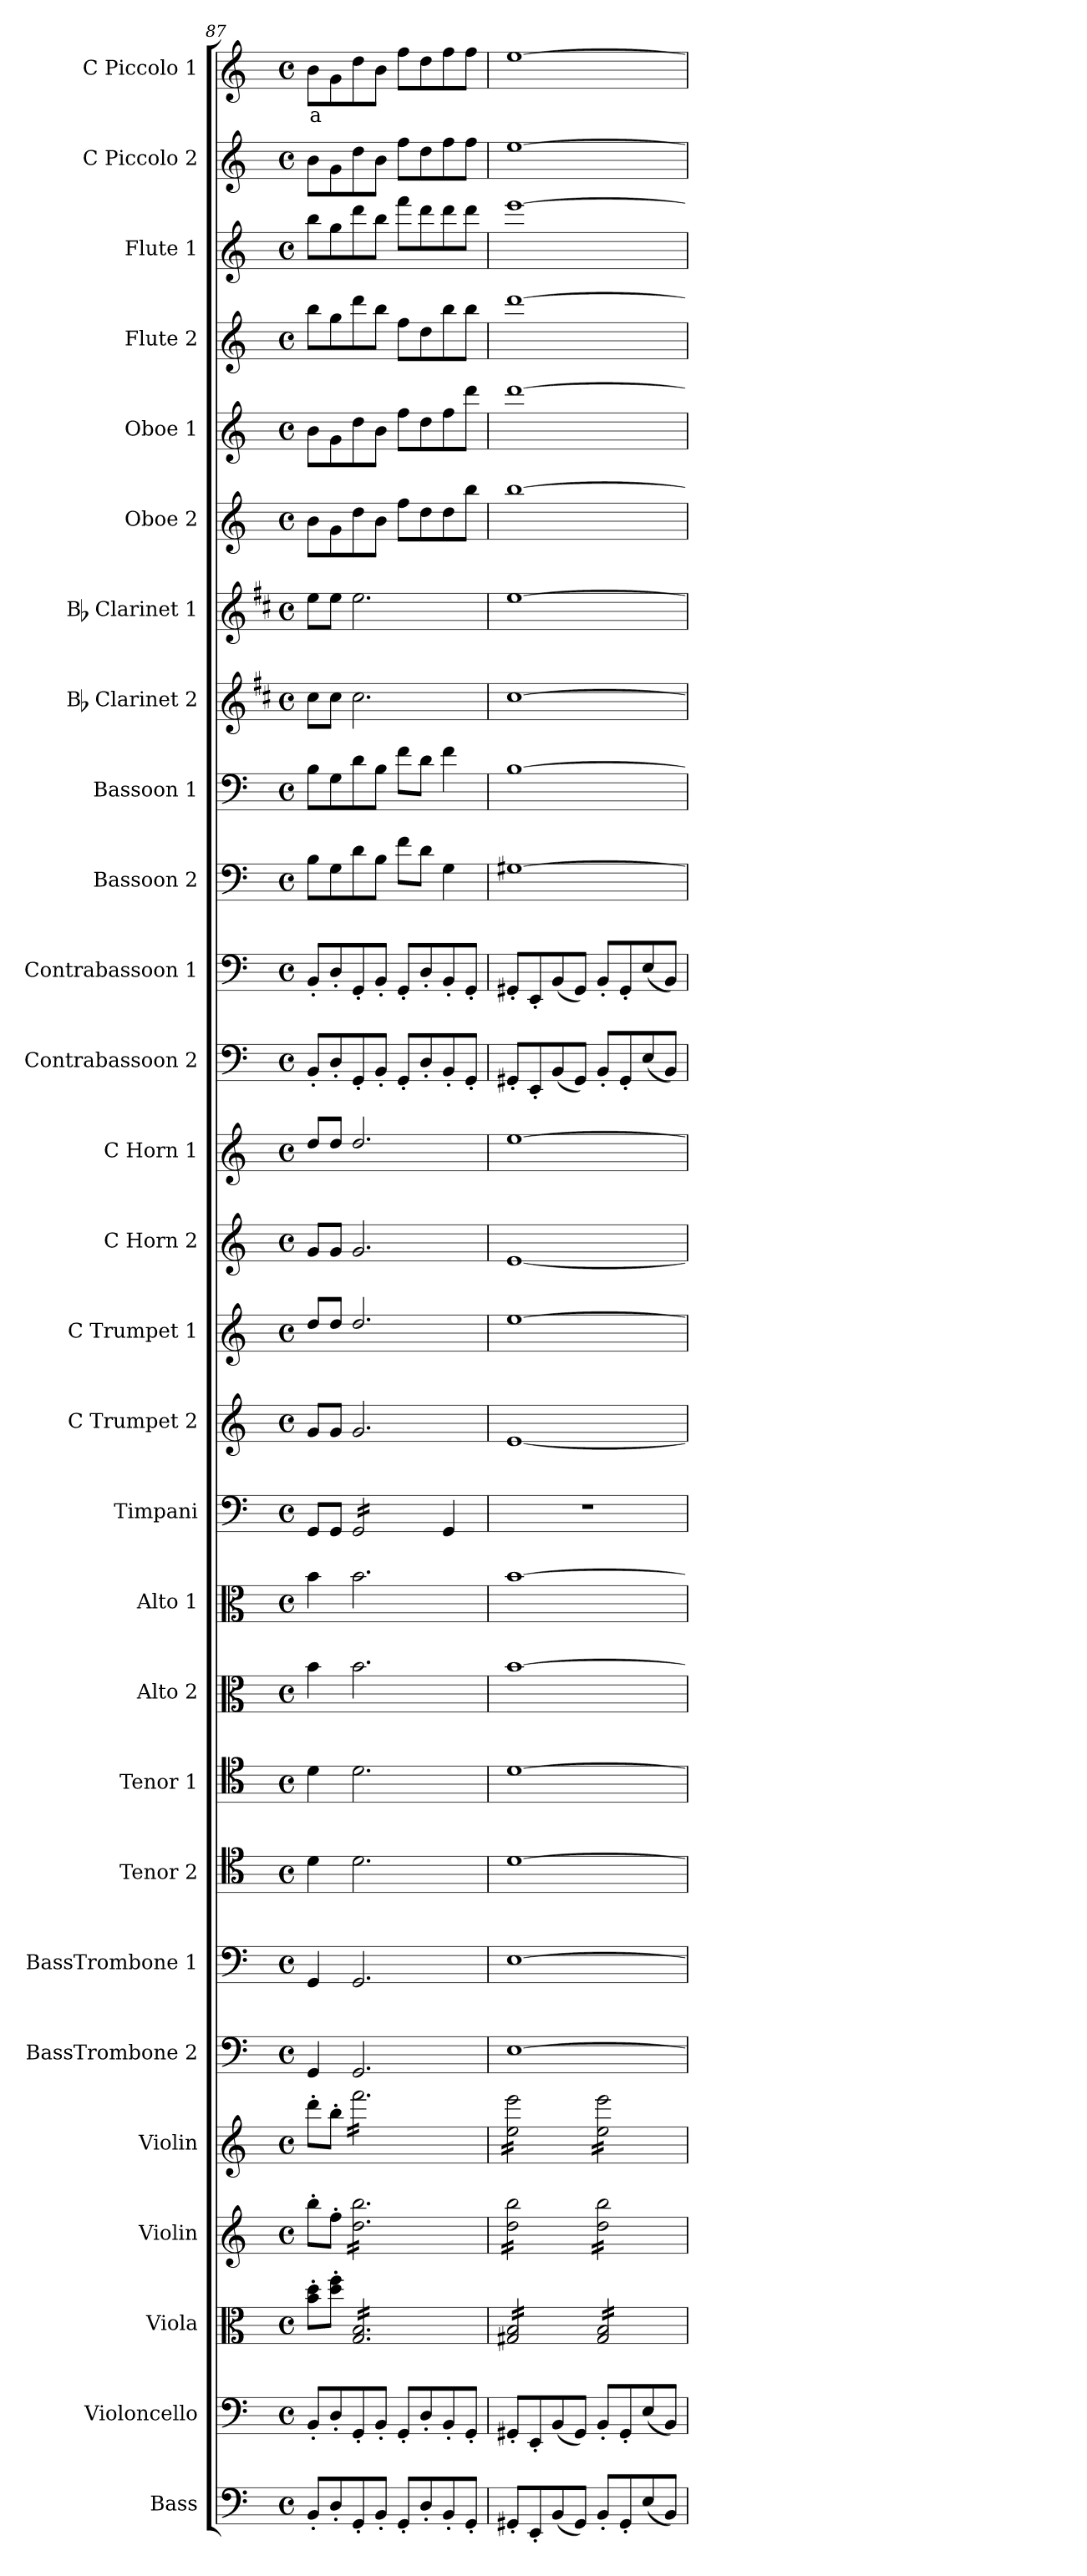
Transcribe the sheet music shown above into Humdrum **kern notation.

**kern	**kern	**kern	**kern	**kern	**kern	**kern	**kern	**kern	**kern	**kern	**kern	**kern	**kern	**kern	**kern	**kern	**kern	**kern	**kern	**kern	**kern	**kern	**kern	**kern	**kern	**kern	**kern	**text
*part28	*part27	*part26	*part25	*part24	*part23	*part22	*part21	*part20	*part19	*part18	*part17	*part16	*part15	*part14	*part13	*part12	*part11	*part10	*part9	*part8	*part7	*part6	*part5	*part4	*part3	*part2	*part1	*part1
*staff28	*staff27	*staff26	*staff25	*staff24	*staff23	*staff22	*staff21	*staff20	*staff19	*staff18	*staff17	*staff16	*staff15	*staff14	*staff13	*staff12	*staff11	*staff10	*staff9	*staff8	*staff7	*staff6	*staff5	*staff4	*staff3	*staff2	*staff1	*staff1
*I"Bass	*I"Violoncello	*I"Viola	*I"Violin	*I"Violin	*I"BassTrombone 2	*I"BassTrombone 1	*I"Tenor 2	*I"Tenor 1	*I"Alto 2	*I"Alto 1	*I"Timpani	*I"C Trumpet 2	*I"C Trumpet 1	*I"C Horn 2	*I"C Horn 1	*I"Contrabassoon 2	*I"Contrabassoon 1	*I"Bassoon 2	*I"Bassoon 1	*I"Bb Clarinet 2	*I"Bb Clarinet 1	*I"Oboe 2	*I"Oboe 1	*I"Flute 2	*I"Flute 1	*I"C Piccolo 2	*I"C Piccolo 1	*
*I'B	*I'Vc	*I'Vla	*I'Vln	*I'Vln	*I'BTrb 2	*I'BTrb 1	*I'T 2	*I'T 1	*I'A 2	*I'A 1	*I'Timp	*I'Tpt 2	*I'Tpt 1	*I'Hn 2	*I'Hn 1	*I'C Bsn 2	*I'C Bsn 1	*I'Bsn 2	*I'Bsn 1	*I'Cl 2	*I'Cl 1	*I'Ob 2	*I'Ob 1	*I'Fl 2	*I'Fl 1	*I'Picc 2	*I'Picc 1	*
*clefF4	*clefF4	*clefC3	*clefG2	*clefG2	*clefF4	*clefF4	*clefC4	*clefC4	*clefC3	*clefC3	*clefF4	*clefG2	*clefG2	*clefG2	*clefG2	*clefF4	*clefF4	*clefF4	*clefF4	*clefG2	*clefG2	*clefG2	*clefG2	*clefG2	*clefG2	*clefG2	*clefG2	*
*ITrd7c12	*	*	*	*	*	*	*	*	*	*	*	*	*	*ITrd7c12	*ITrd7c12	*ITrd7c12	*ITrd7c12	*	*	*ITrd1c2	*ITrd1c2	*	*	*	*	*ITrd-7c-12	*ITrd-7c-12	*
*k[]	*k[]	*k[]	*k[]	*k[]	*k[]	*k[]	*k[]	*k[]	*k[]	*k[]	*k[]	*k[]	*k[]	*k[]	*k[]	*k[]	*k[]	*k[]	*k[]	*k[]	*k[]	*k[]	*k[]	*k[]	*k[]	*k[]	*k[]	*
*M4/4	*M4/4	*M4/4	*M4/4	*M4/4	*M4/4	*M4/4	*M4/4	*M4/4	*M4/4	*M4/4	*M4/4	*M4/4	*M4/4	*M4/4	*M4/4	*M4/4	*M4/4	*M4/4	*M4/4	*M4/4	*M4/4	*M4/4	*M4/4	*M4/4	*M4/4	*M4/4	*M4/4	*
*met(c)	*met(c)	*met(c)	*met(c)	*met(c)	*met(c)	*met(c)	*met(c)	*met(c)	*met(c)	*met(c)	*met(c)	*met(c)	*met(c)	*met(c)	*met(c)	*met(c)	*met(c)	*met(c)	*met(c)	*met(c)	*met(c)	*met(c)	*met(c)	*met(c)	*met(c)	*met(c)	*met(c)	*
=87	=87	=87	=87	=87	=87	=87	=87	=87	=87	=87	=87	=87	=87	=87	=87	=87	=87	=87	=87	=87	=87	=87	=87	=87	=87	=87	=87	=87
!	!	!	!	!	!	!	!	!	!	!	!	!	!	!	!	!	!	!	!	!	!	!	!	!	!	!	!	!LO:LY:b
8BBB'L	8BB'L	8b\' 8dd\'L	8bb'L	8ddd'L	4GG	4GG	4d	4d	4b	4b	8GGL	8g/L	8dd/L	8G/L	8d/L	8BBB'L	8BBB'L	8BL	8BL	8b\L	8dd\L	8bL	8bL	8bbL	8bbL	8bbL	8bbL	a
8DD'	8D'	8dd\' 8ff\'J	8ff'J	8bb'J	.	.	.	.	.	.	8GGJ	8g/J	8dd/J	8G/J	8d/J	8DD'	8DD'	8G	8G	8b\J	8dd\J	8g	8g	8gg	8gg	8gg	8gg	.
*	*	*tremolo	*	*	*	*	*	*	*	*	*	*	*	*	*	*	*	*	*	*	*	*	*	*	*	*	*	*
*	*	*	*tremolo	*	*	*	*	*	*	*	*	*	*	*	*	*	*	*	*	*	*	*	*	*	*	*	*	*
*	*	*	*	*tremolo	*	*	*	*	*	*	*	*	*	*	*	*	*	*	*	*	*	*	*	*	*	*	*	*
*	*	*	*	*	*	*	*	*	*	*	*tremolo	*	*	*	*	*	*	*	*	*	*	*	*	*	*	*	*	*
8GGG'	8GG'	16G/ 16B/LL	16dd\ 16bb\LL	16fffLL	2.GG	2.GG	2.d	2.d	2.b	2.b	16GGLL	2.g/	2.dd/	2.G/	2.d/	8GGG'	8GGG'	8d	8d	2.b\	2.dd\	8dd	8dd	8ddd	8ddd	8ddd	8ddd	.
.	.	16G/ 16B/	16dd\ 16bb\	16fff	.	.	.	.	.	.	16GG	.	.	.	.	.	.	.	.	.	.	.	.	.	.	.	.	.
8BBB'J	8BB'J	16G/ 16B/	16dd\ 16bb\	16fff	.	.	.	.	.	.	16GG	.	.	.	.	8BBB'J	8BBB'J	8BJ	8BJ	.	.	8bJ	8bJ	8bbJ	8bbJ	8bbJ	8bbJ	.
.	.	16G/ 16B/	16dd\ 16bb\	16fff	.	.	.	.	.	.	16GG	.	.	.	.	.	.	.	.	.	.	.	.	.	.	.	.	.
8GGG'L	8GG'L	16G/ 16B/	16dd\ 16bb\	16fff	.	.	.	.	.	.	16GG	.	.	.	.	8GGG'L	8GGG'L	8fL	8fL	.	.	8ffL	8ffL	8ffL	8fffL	8fffL	8fffL	.
.	.	16G/ 16B/	16dd\ 16bb\	16fff	.	.	.	.	.	.	16GG	.	.	.	.	.	.	.	.	.	.	.	.	.	.	.	.	.
8DD'	8D'	16G/ 16B/	16dd\ 16bb\	16fff	.	.	.	.	.	.	16GG	.	.	.	.	8DD'	8DD'	8dJ	8dJ	.	.	8dd	8dd	8dd	8ddd	8ddd	8ddd	.
.	.	16G/ 16B/	16dd\ 16bb\	16fff	.	.	.	.	.	.	16GGJJ	.	.	.	.	.	.	.	.	.	.	.	.	.	.	.	.	.
*	*	*	*	*	*	*	*	*	*	*	*Xtremolo	*	*	*	*	*	*	*	*	*	*	*	*	*	*	*	*	*
8BBB'	8BB'	16G/ 16B/	16dd\ 16bb\	16fff	.	.	.	.	.	.	4GG	.	.	.	.	8BBB'	8BBB'	4G	4f	.	.	8dd	8ff	8bb	8ddd	8fff	8fff	.
.	.	16G/ 16B/	16dd\ 16bb\	16fff	.	.	.	.	.	.	.	.	.	.	.	.	.	.	.	.	.	.	.	.	.	.	.	.
8GGG'J	8GG'J	16G/ 16B/	16dd\ 16bb\	16fff	.	.	.	.	.	.	.	.	.	.	.	8GGG'J	8GGG'J	.	.	.	.	8bbJ	8dddJ	8bbJ	8dddJ	8fffJ	8fffJ	.
.	.	16G/ 16B/JJ	16dd\ 16bb\JJ	16fffJJ	.	.	.	.	.	.	.	.	.	.	.	.	.	.	.	.	.	.	.	.	.	.	.	.
=88	=88	=88	=88	=88	=88	=88	=88	=88	=88	=88	=88	=88	=88	=88	=88	=88	=88	=88	=88	=88	=88	=88	=88	=88	=88	=88	=88	=88
8GGG#X'L	8GG#X'L	16G#X/ 16B/LL	16dd\ 16bb\LL	16ee\ 16eee\LL	[1E	[1E	[1d	[1d	[1b	[1b	1r	[1e	[1ee	[1E	[1e	8GGG#X'L	8GGG#X'L	[1G#X	[1B	[1b	[1dd	[1bb	[1ddd	[1ddd	[1eee	[1eee	[1eee	.
.	.	16G#X/ 16B/	16dd\ 16bb\	16ee\ 16eee\	.	.	.	.	.	.	.	.	.	.	.	.	.	.	.	.	.	.	.	.	.	.	.	.
8EEE'	8EE'	16G#X/ 16B/	16dd\ 16bb\	16ee\ 16eee\	.	.	.	.	.	.	.	.	.	.	.	8EEE'	8EEE'	.	.	.	.	.	.	.	.	.	.	.
.	.	16G#X/ 16B/	16dd\ 16bb\	16ee\ 16eee\	.	.	.	.	.	.	.	.	.	.	.	.	.	.	.	.	.	.	.	.	.	.	.	.
(8BBB	(8BB	16G#X/ 16B/	16dd\ 16bb\	16ee\ 16eee\	.	.	.	.	.	.	.	.	.	.	.	(8BBB	(8BBB	.	.	.	.	.	.	.	.	.	.	.
.	.	16G#X/ 16B/	16dd\ 16bb\	16ee\ 16eee\	.	.	.	.	.	.	.	.	.	.	.	.	.	.	.	.	.	.	.	.	.	.	.	.
8GGG#J)	8GG#J)	16G#X/ 16B/	16dd\ 16bb\	16ee\ 16eee\	.	.	.	.	.	.	.	.	.	.	.	8GGG#J)	8GGG#J)	.	.	.	.	.	.	.	.	.	.	.
.	.	16G#X/ 16B/JJ	16dd\ 16bb\JJ	16ee\ 16eee\JJ	.	.	.	.	.	.	.	.	.	.	.	.	.	.	.	.	.	.	.	.	.	.	.	.
8BBB'L	8BB'L	16G#/ 16B/LL	16dd\ 16bb\LL	16ee\ 16eee\LL	.	.	.	.	.	.	.	.	.	.	.	8BBB'L	8BBB'L	.	.	.	.	.	.	.	.	.	.	.
.	.	16G#/ 16B/	16dd\ 16bb\	16ee\ 16eee\	.	.	.	.	.	.	.	.	.	.	.	.	.	.	.	.	.	.	.	.	.	.	.	.
8GGG#'	8GG#'	16G#/ 16B/	16dd\ 16bb\	16ee\ 16eee\	.	.	.	.	.	.	.	.	.	.	.	8GGG#'	8GGG#'	.	.	.	.	.	.	.	.	.	.	.
.	.	16G#/ 16B/	16dd\ 16bb\	16ee\ 16eee\	.	.	.	.	.	.	.	.	.	.	.	.	.	.	.	.	.	.	.	.	.	.	.	.
(8EE	(8E	16G#/ 16B/	16dd\ 16bb\	16ee\ 16eee\	.	.	.	.	.	.	.	.	.	.	.	(8EE	(8EE	.	.	.	.	.	.	.	.	.	.	.
.	.	16G#/ 16B/	16dd\ 16bb\	16ee\ 16eee\	.	.	.	.	.	.	.	.	.	.	.	.	.	.	.	.	.	.	.	.	.	.	.	.
8BBBJ)	8BBJ)	16G#/ 16B/	16dd\ 16bb\	16ee\ 16eee\	.	.	.	.	.	.	.	.	.	.	.	8BBBJ)	8BBBJ)	.	.	.	.	.	.	.	.	.	.	.
.	.	16G#/ 16B/JJ	16dd\ 16bb\JJ	16ee\ 16eee\JJ	.	.	.	.	.	.	.	.	.	.	.	.	.	.	.	.	.	.	.	.	.	.	.	.
*	*	*	*	*Xtremolo	*	*	*	*	*	*	*	*	*	*	*	*	*	*	*	*	*	*	*	*	*	*	*	*
*	*	*	*Xtremolo	*	*	*	*	*	*	*	*	*	*	*	*	*	*	*	*	*	*	*	*	*	*	*	*	*
*	*	*Xtremolo	*	*	*	*	*	*	*	*	*	*	*	*	*	*	*	*	*	*	*	*	*	*	*	*	*	*
=	=	=	=	=	=	=	=	=	=	=	=	=	=	=	=	=	=	=	=	=	=	=	=	=	=	=	=	=
*-	*-	*-	*-	*-	*-	*-	*-	*-	*-	*-	*-	*-	*-	*-	*-	*-	*-	*-	*-	*-	*-	*-	*-	*-	*-	*-	*-	*-
